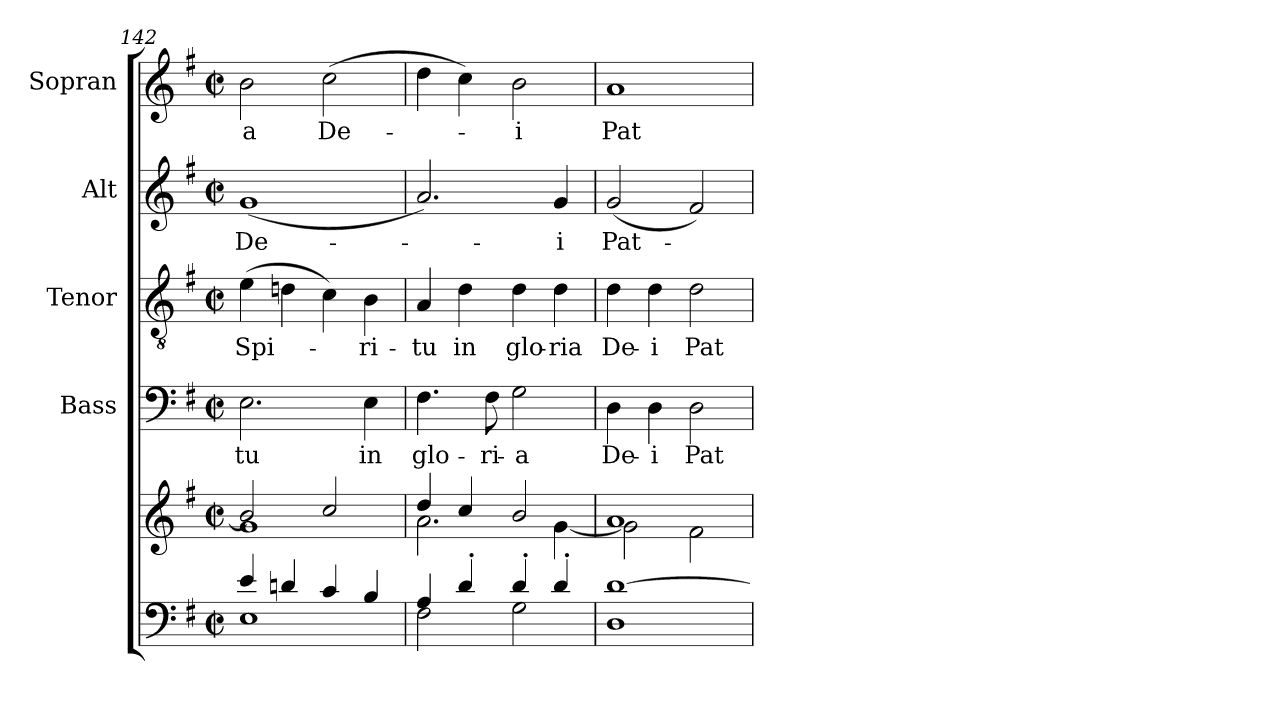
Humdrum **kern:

**kern	**kern	**kern	**text	**kern	**text	**kern	**text	**kern	**text
*part5	*part5	*part4	*part4	*part3	*part3	*part2	*part2	*part1	*part1
*staff6	*staff5	*staff4	*staff4	*staff3	*staff3	*staff2	*staff2	*staff1	*staff1
*	*	*I"Bass	*	*I"Tenor	*	*I"Alt	*	*I"Sopran	*
*	*	*I'B.	*	*I'T.	*	*I'A.	*	*I'S.	*
*clefF4	*clefG2	*clefF4	*	*clefGv2	*	*clefG2	*	*clefG2	*
*k[f#]	*k[f#]	*k[f#]	*	*k[f#]	*	*k[f#]	*	*k[f#]	*
*G:	*G:	*G:	*	*G:	*	*G:	*	*G:	*
*M2/2	*M2/2	*M2/2	*	*M2/2	*	*M2/2	*	*M2/2	*
*met(c|)	*met(c|)	*met(c|)	*	*met(c|)	*	*met(c|)	*	*met(c|)	*
=142	=142	=142	=142	=142	=142	=142	=142	=142	=142
*^	*^	*	*	*	*	*	*	*	*
!	!	!	!	!	!LO:LY:b	!	!LO:LY:b	!	!LO:LY:b	!	!LO:LY:b
4e/	1E	2b/]	1g	2.E\	-tu	(>4e\	Spi-	(<1g	De-	2b\	-a
4dn/	.	.	.	.	.	4dn\	.	.	.	.	.
!	!	!	!	!	!	!	!	!	!	!	!LO:LY:b
4c/	.	2cc/	.	.	.	4c\)	.	.	.	(>2cc\	De-
!	!	!	!	!	!LO:LY:b	!	!LO:LY:b	!	!	!	!
4B/	.	.	.	4E\	in	4B\	-ri-	.	.	.	.
=143	=143	=143	=143	=143	=143	=143	=143	=143	=143	=143	=143
!	!	!	!	!	!LO:LY:b	!	!LO:LY:b	!	!	!	!
4A/	2F#\	4dd/	2.a\	4.F#\	glo-	4A/	-tu	2.a/)	.	4dd\	.
!	!	!	!	!	!	!	!LO:LY:b	!	!	!	!
4d'>/	.	4cc/	.	.	.	4d\	in	.	.	4cc\)	.
!	!	!	!	!	!LO:LY:b	!	!	!	!	!	!
.	.	.	.	8F#\	-ri-	.	.	.	.	.	.
!	!	!	!	!	!LO:LY:b	!	!LO:LY:b	!	!	!	!LO:LY:b
4d'>/	2G\	2b/	.	2G\	-a	4d\	glo-	.	.	2b\	-i
!	!	!	!	!	!	!	!LO:LY:b	!	!LO:LY:b	!	!
4d'>/	.	.	[<4g\	.	.	4d\	-ria	4g/	-i	.	.
=144	=144	=144	=144	=144	=144	=144	=144	=144	=144	=144	=144
!	!	!	!	!	!LO:LY:b	!	!LO:LY:b	!	!LO:LY:b	!	!LO:LY:b
[>1d	1D	1a	2g\]	4D\	De-	4d\	De-	(<2g/	Pat-	1a	Pat-
!	!	!	!	!	!LO:LY:b	!	!LO:LY:b	!	!	!	!
.	.	.	.	4D\	-i	4d\	-i	.	.	.	.
!	!	!	!	!	!LO:LY:b	!	!LO:LY:b	!	!	!	!
.	.	.	2f#\	2D\	Pat-	2d\	Pat-	2f#/)	.	.	.
*v	*v	*	*	*	*	*	*	*	*	*	*
*	*v	*v	*	*	*	*	*	*	*	*
=	=	=	=	=	=	=	=	=	=
*-	*-	*-	*-	*-	*-	*-	*-	*-	*-
